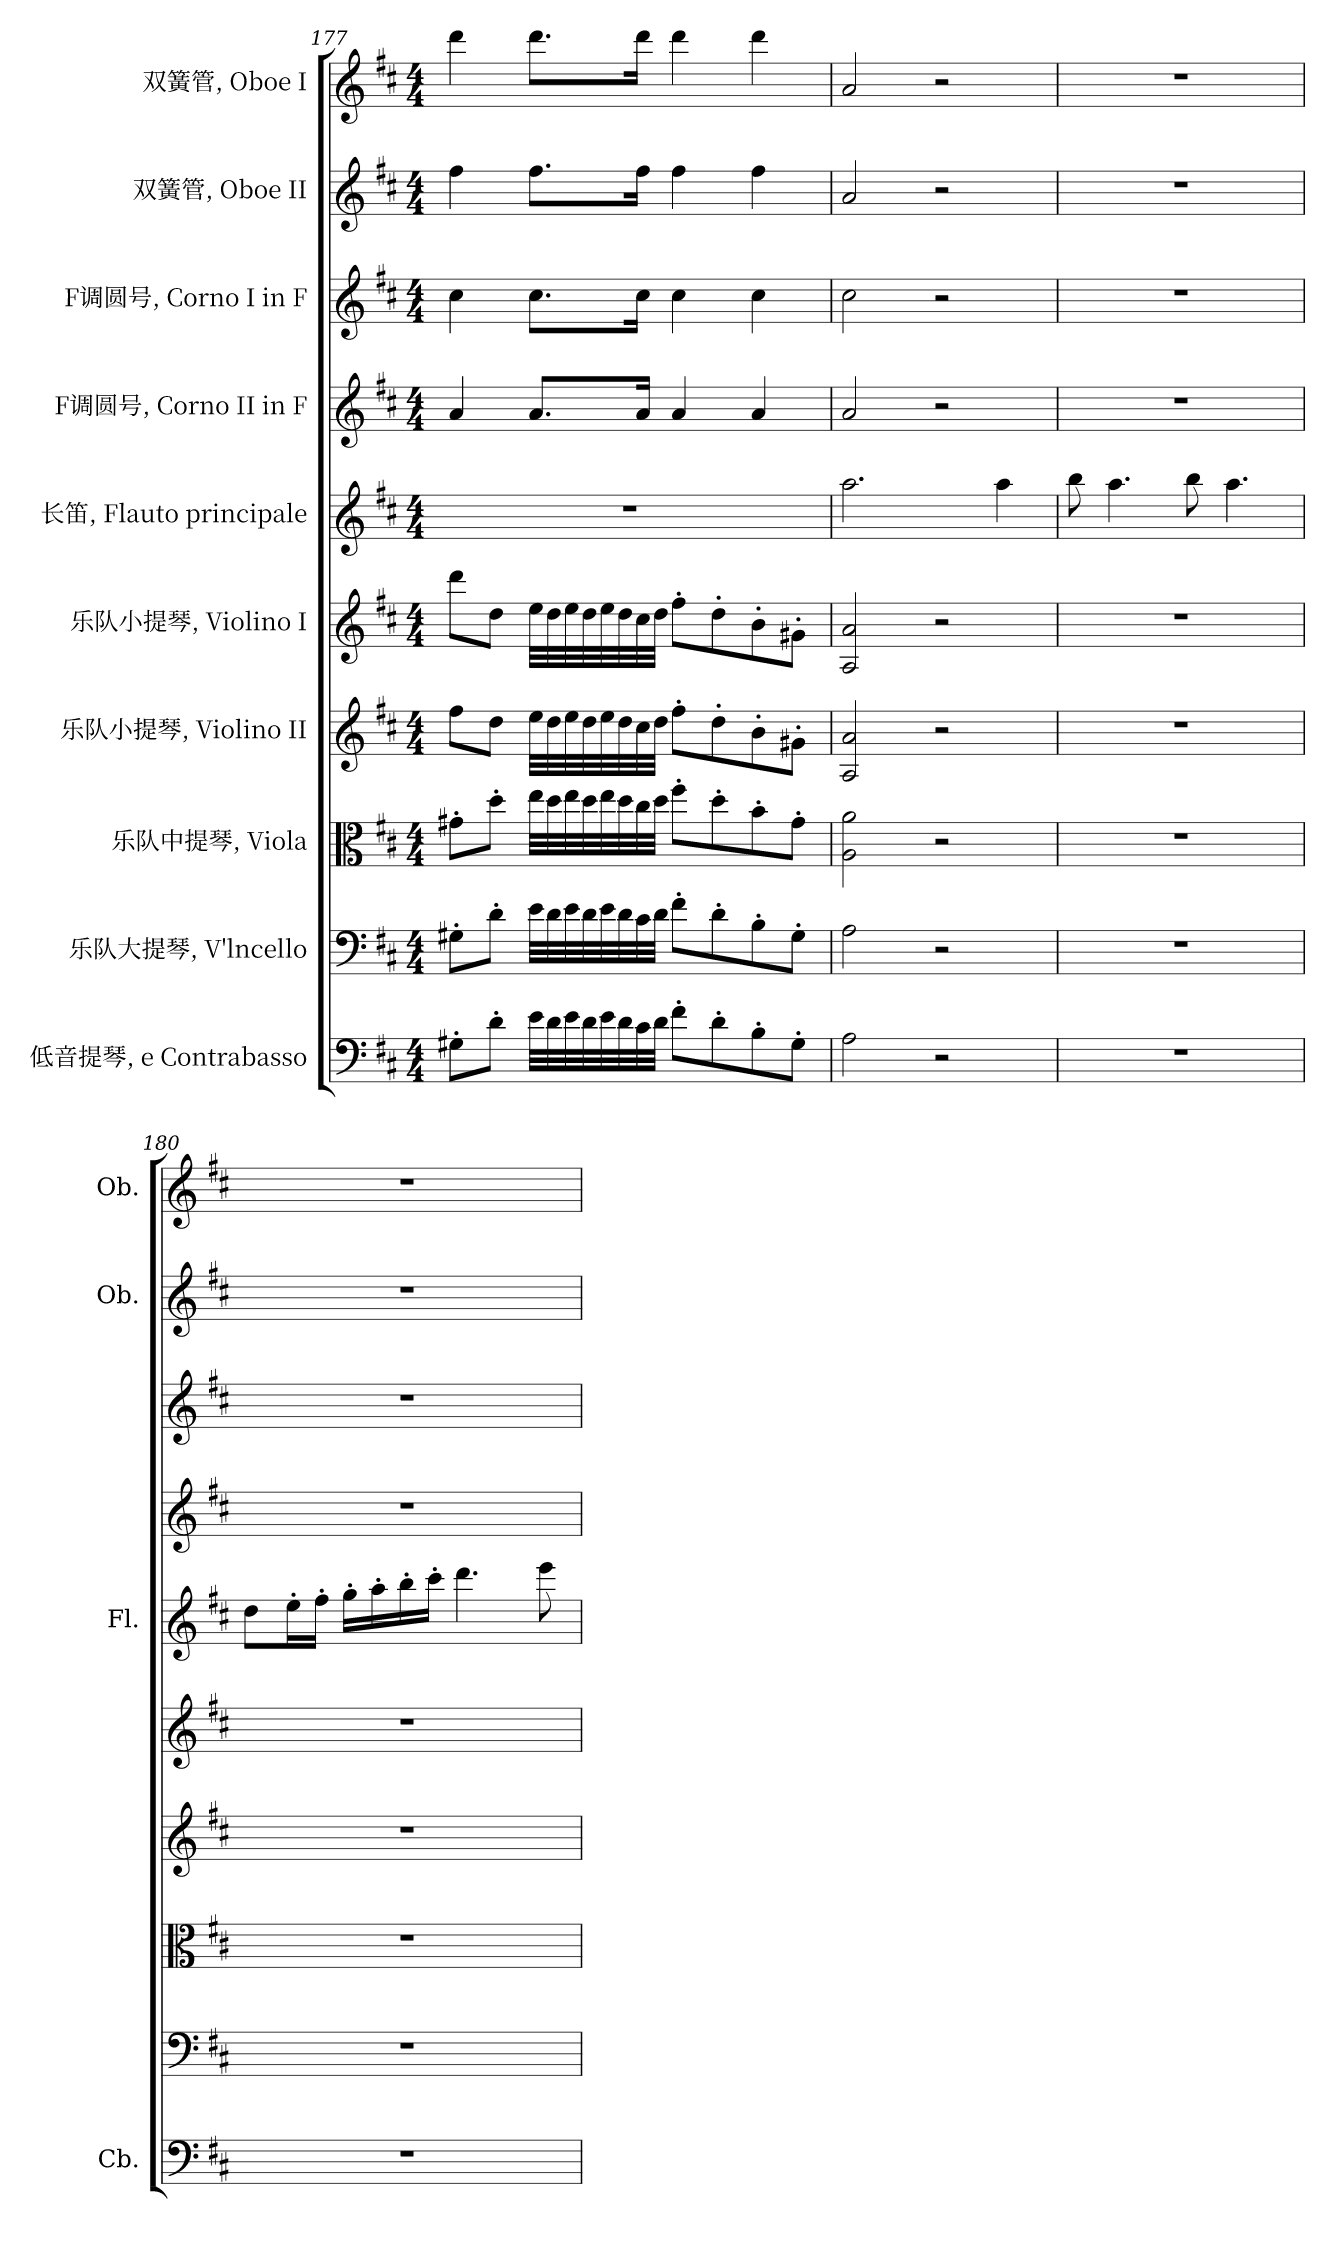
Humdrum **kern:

**kern	**kern	**kern	**kern	**kern	**kern	**kern	**kern	**kern	**kern
*part10	*part9	*part8	*part7	*part6	*part5	*part4	*part3	*part2	*part1
*staff10	*staff9	*staff8	*staff7	*staff6	*staff5	*staff4	*staff3	*staff2	*staff1
*I"低音提琴, e Contrabasso	*I"乐队大提琴, V'lncello	*I"乐队中提琴, Viola	*I"乐队小提琴, Violino II	*I"乐队小提琴, Violino I	*I"长笛, Flauto principale	*I"F调圆号, Corno II in F	*I"F调圆号, Corno I in F	*I"双簧管, Oboe II	*I"双簧管, Oboe I
*I'Cb.	*	*	*	*	*I'Fl.	*	*	*I'Ob.	*I'Ob.
*clefF4	*clefF4	*clefC3	*clefG2	*clefG2	*clefG2	*clefG2	*clefG2	*clefG2	*clefG2
*ITrd7c12	*	*	*	*	*	*ITrd4c7	*ITrd4c7	*	*
*k[f#c#]	*k[f#c#]	*k[f#c#]	*k[f#c#]	*k[f#c#]	*k[f#c#]	*k[f#]	*k[f#]	*k[f#c#]	*k[f#c#]
*M4/4	*M4/4	*M4/4	*M4/4	*M4/4	*M4/4	*M4/4	*M4/4	*M4/4	*M4/4
=177	=177	=177	=177	=177	=177	=177	=177	=177	=177
8GG#X'\L	8G#X'\L	8g#X'\L	8ff#\L	8ddd\L	1r	4d/	4f#\	4ff#\	4ddd\
8D'\J	8d'\J	8dd'\J	8dd\J	8dd\J	.	.	.	.	.
32E\LLL	32e\LLL	32ee\LLL	32ee\LLL	32ee\LLL	.	8.d/L	8.f#\L	8.ff#\L	8.ddd\L
32D\	32d\	32dd\	32dd\	32dd\	.	.	.	.	.
32E\	32e\	32ee\	32ee\	32ee\	.	.	.	.	.
32D\	32d\	32dd\	32dd\	32dd\	.	.	.	.	.
32E\	32e\	32ee\	32ee\	32ee\	.	.	.	.	.
32D\	32d\	32dd\	32dd\	32dd\	.	.	.	.	.
32C#\	32c#\	32cc#\	32cc#\	32cc#\	.	16d/Jk	16f#\Jk	16ff#\Jk	16ddd\Jk
32D\JJJ	32d\JJJ	32dd\JJJ	32dd\JJJ	32dd\JJJ	.	.	.	.	.
*	*	*	*	*	*	*	*	*	*MM105
8F#'\L	8f#'\L	8ff#'\L	8ff#'\L	8ff#'\L	.	4d/	4f#\	4ff#\	4ddd\
8D'\	8d'\	8dd'\	8dd'\	8dd'\	.	.	.	.	.
8BB'\	8B'\	8b'\	8b'\	8b'\	.	4d/	4f#\	4ff#\	4ddd\
8GG#'\J	8G#'\J	8g#'\J	8g#X'\J	8g#X'\J	.	.	.	.	.
!!LO:PB:g=z
=178	=178	=178	=178	=178	=178	=178	=178	=178	=178
*	*	*	*	*	*	*	*	*	*MM90
2AA\	2A\	2A\ 2a\	2A/ 2a/	2A/ 2a/	2.aa\	2d/	2f#\	2a/	2a/
2r	2r	2r	2r	2r	.	2r	2r	2r	2r
.	.	.	.	.	4aa\	.	.	.	.
=179	=179	=179	=179	=179	=179	=179	=179	=179	=179
*	*	*	*	*	*	*	*	*	*MM120
1r	1r	1r	1r	1r	8bb\	1r	1r	1r	1r
.	.	.	.	.	4.aa\	.	.	.	.
.	.	.	.	.	8bb\	.	.	.	.
.	.	.	.	.	4.aa\	.	.	.	.
=180	=180	=180	=180	=180	=180	=180	=180	=180	=180
*	*	*	*	*	*	*	*	*	*MM120
1r	1r	1r	1r	1r	8dd\L	1r	1r	1r	1r
.	.	.	.	.	16ee'\L	.	.	.	.
.	.	.	.	.	16ff#'\JJ	.	.	.	.
.	.	.	.	.	16gg'\LL	.	.	.	.
.	.	.	.	.	16aa'\	.	.	.	.
.	.	.	.	.	16bb'\	.	.	.	.
.	.	.	.	.	16ccc#'\JJ	.	.	.	.
.	.	.	.	.	4.ddd\	.	.	.	.
.	.	.	.	.	8eee\	.	.	.	.
=	=	=	=	=	=	=	=	=	=
*-	*-	*-	*-	*-	*-	*-	*-	*-	*-
